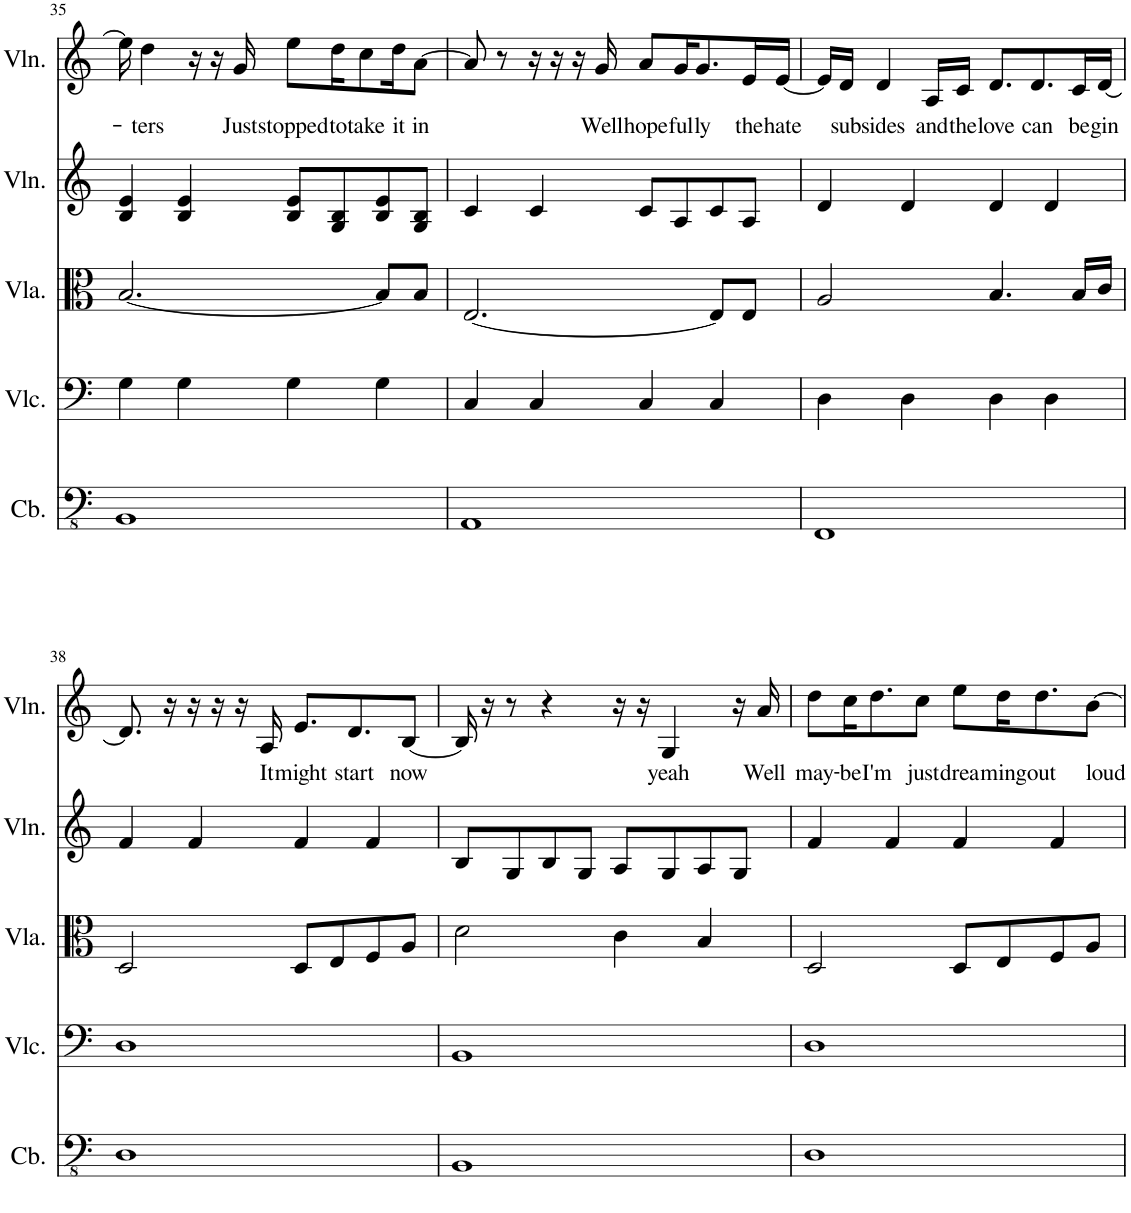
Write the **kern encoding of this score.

**kern	**kern	**kern	**kern	**kern	**text
*part5	*part4	*part3	*part2	*part1	*part1
*staff5	*staff4	*staff3	*staff2	*staff1	*staff1
*I"Contrabass	*I"Violoncello	*I"Viola	*I"Violin	*I"Violin	*
*I'Cb.	*I'Vlc.	*I'Vla.	*I'Vln.	*I'Vln.	*
!!LO:PB:g=z
*clefFv4	*clefF4	*clefC3	*clefG2	*clefG2	*
*Trd7c12	*	*	*	*	*
*k[]	*k[]	*k[]	*k[]	*k[]	*
*M4/4	*M4/4	*M4/4	*M4/4	*M4/4	*
=35	=35	=35	=35	=35	=35
1BBB	4G\	[2.B/	4B/ 4e/	16ee\]	.
!	!	!	!	!	!LO:LY:b
.	.	.	.	4dd\	-ters
.	4G\	.	4B/ 4e/	.	.
.	.	.	.	16r	.
.	.	.	.	16r	.
!	!	!	!	!	!LO:LY:b
.	.	.	.	16g/	Just
!	!	!	!	!	!LO:LY:b
.	4G\	.	8B/ 8e/L	8ee\L	stopped
!	!	!	!	!	!LO:LY:b
.	.	.	8G/ 8B/	16dd\K	to
!	!	!	!	!	!LO:LY:b
.	.	.	.	8cc\	take
.	4G\	8B/L]	8B/ 8e/	.	.
!	!	!	!	!	!LO:LY:b
.	.	.	.	16dd\K	it
!	!	!	!	!	!LO:LY:b
.	.	8B/J	8G/ 8B/J	[8a\J	in
=36	=36	=36	=36	=36	=36
1AAA	4C/	[2.E/	4c/	8a/]	.
.	.	.	.	8r	.
.	4C/	.	4c/	16r	.
.	.	.	.	16r	.
.	.	.	.	16r	.
!	!	!	!	!	!LO:LY:b
.	.	.	.	16g/	Well
!	!	!	!	!	!LO:LY:b
.	4C/	.	8c/L	8a/L	hope-
!	!	!	!	!	!LO:LY:b
.	.	.	8A/	16g/K	-ful-
!	!	!	!	!	!LO:LY:b
.	.	.	.	8.g/	-ly
.	4C/	8E/L]	8c/	.	.
!	!	!	!	!	!LO:LY:b
.	.	8E/J	8A/J	16e/L	the
!	!	!	!	!	!LO:LY:b
.	.	.	.	[16e/JJ	hate
=37	=37	=37	=37	=37	=37
1FFF	4D\	2A/	4d/	16e/LL]	.
!	!	!	!	!	!LO:LY:b
.	.	.	.	16d/JJ	sub-
!	!	!	!	!	!LO:LY:b
.	.	.	.	4d/	-sides
.	4D\	.	4d/	.	.
!	!	!	!	!	!LO:LY:b
.	.	.	.	16A/LL	and
!	!	!	!	!	!LO:LY:b
.	.	.	.	16c/JJ	the
!	!	!	!	!	!LO:LY:b
.	4D\	4.B/	4d/	8.d/L	love
!	!	!	!	!	!LO:LY:b
.	.	.	.	8.d/	can
.	4D\	.	4d/	.	.
!	!	!	!	!	!LO:LY:b
.	.	16B/LL	.	16c/L	be-
!	!	!	!	!	!LO:LY:b
.	.	16c/JJ	.	[16d/JJ	-gin
!!LO:LB:g=z
=38	=38	=38	=38	=38	=38
1DD	1D	2D/	4f/	8.d/]	.
.	.	.	.	16r	.
.	.	.	4f/	16r	.
.	.	.	.	16r	.
.	.	.	.	16r	.
!	!	!	!	!	!LO:LY:b
.	.	.	.	16A/	It
!	!	!	!	!	!LO:LY:b
.	.	8D/L	4f/	8.e/L	might
.	.	8E/	.	.	.
!	!	!	!	!	!LO:LY:b
.	.	.	.	8.d/	start
.	.	8F/	4f/	.	.
!	!	!	!	!	!LO:LY:b
.	.	8A/J	.	[8B/J	now
=39	=39	=39	=39	=39	=39
1BBB	1BB	2d\	8B/L	16B/]	.
.	.	.	.	16r	.
.	.	.	8G/	8r	.
.	.	.	8B/	4r	.
.	.	.	8G/J	.	.
.	.	4c\	8A/L	16r	.
.	.	.	.	16r	.
!	!	!	!	!	!LO:LY:b
.	.	.	8G/	4G/	yeah
.	.	4B/	8A/	.	.
.	.	.	8G/J	16r	.
!	!	!	!	!	!LO:LY:b
.	.	.	.	16a/	Well
=40	=40	=40	=40	=40	=40
!	!	!	!	!	!LO:LY:b
1DD	1D	2D/	4f/	8dd\L	may-
!	!	!	!	!	!LO:LY:b
.	.	.	.	16cc\K	-be
!	!	!	!	!	!LO:LY:b
.	.	.	.	8.dd\	I'm
.	.	.	4f/	.	.
!	!	!	!	!	!LO:LY:b
.	.	.	.	8cc\J	just
!	!	!	!	!	!LO:LY:b
.	.	8D/L	4f/	8ee\L	drea-
!	!	!	!	!	!LO:LY:b
.	.	8E/	.	16dd\K	-ming
!	!	!	!	!	!LO:LY:b
.	.	.	.	8.dd\	out
.	.	8F/	4f/	.	.
!	!	!	!	!	!LO:LY:b
.	.	8A/J	.	[8b\J	loud
=	=	=	=	=	=
*-	*-	*-	*-	*-	*-
